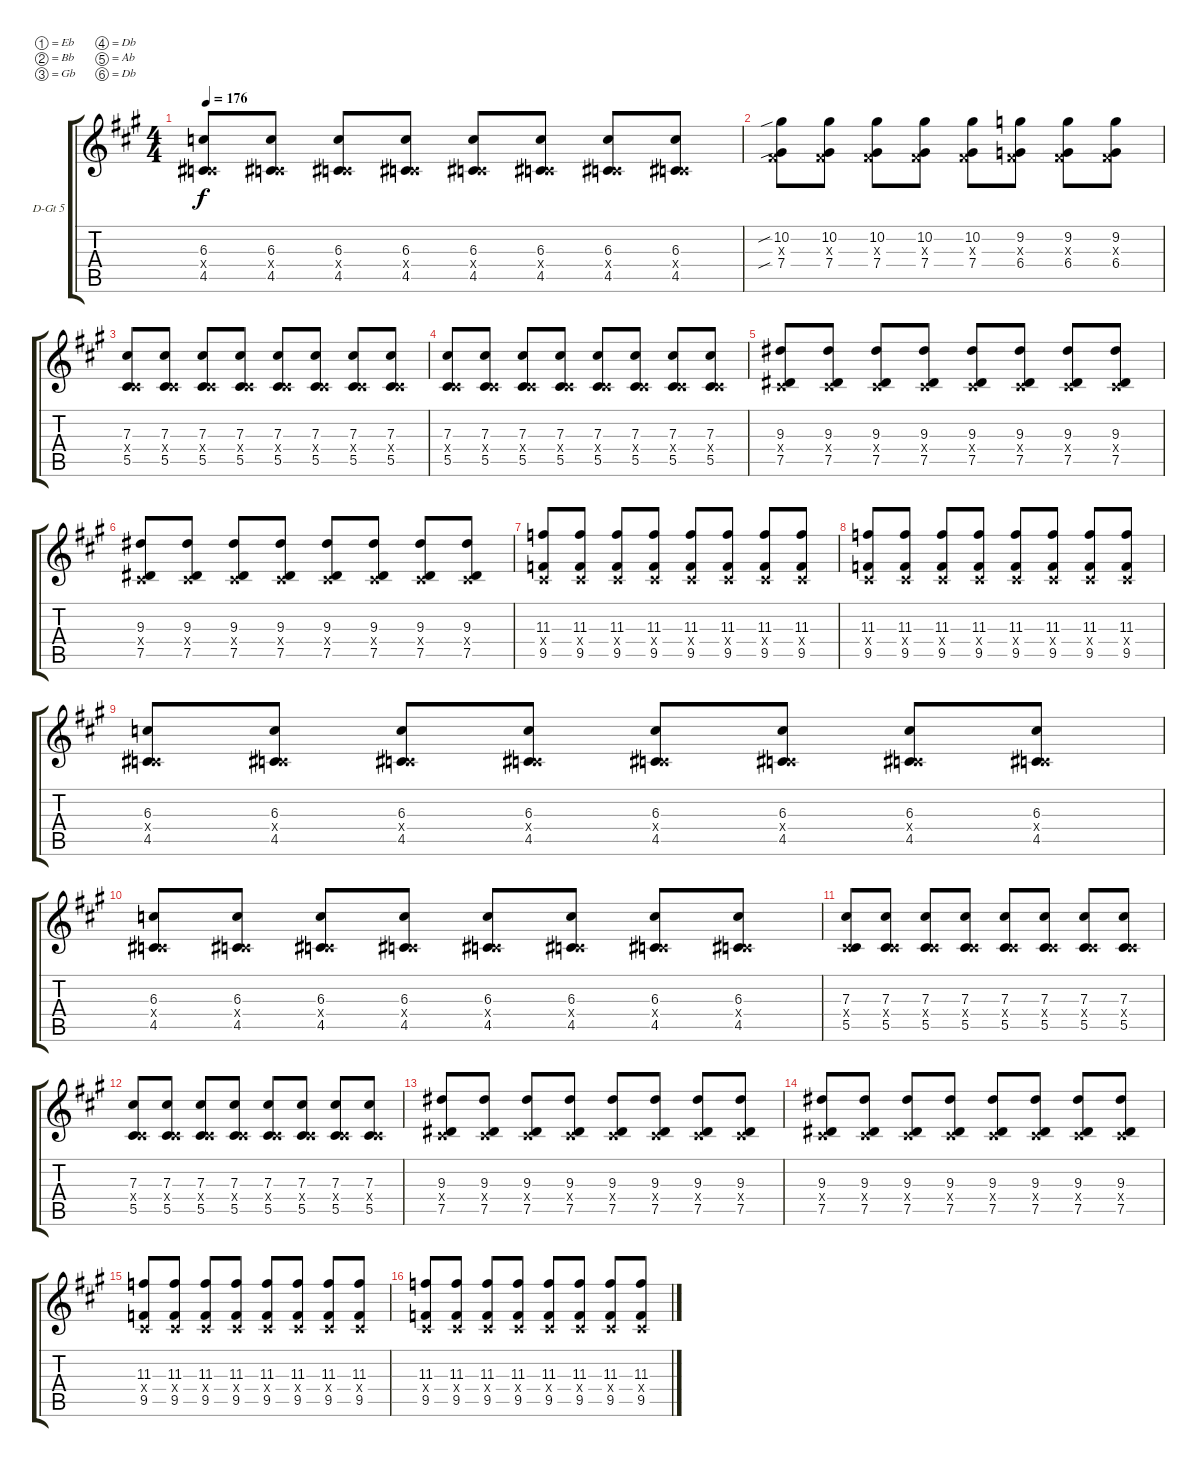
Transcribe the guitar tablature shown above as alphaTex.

\defaultSystemsLayout 4
\bracketExtendMode groupsimilarinstruments
\firstSystemTrackNameOrientation horizontal
\otherSystemsTrackNameOrientation horizontal
\track ("Distirotion Guitar 5" "D-Gt 5") {instrument distortionguitar}
\staff {score tabs}
\tuning (Eb4 Bb3 Gb3 Db3 Ab2 Db2)
\ts (4 4)
\tempo 176
\clef g2
\ks a
(4.5 0.4{x} 6.3).8{dy f} (4.5 0.4{x} 6.3).8 (4.5 0.4{x} 6.3).8 (4.5 0.4{x} 6.3).8 (4.5 0.4{x} 6.3).8 (4.5 0.4{x} 6.3).8 (4.5 0.4{x} 6.3).8 (4.5 0.4{x} 6.3).8 |
(10.2{sib} 0.3{x} 7.4{sib}).8 (10.2 0.3{x} 7.4).8 (10.2 0.3{x} 7.4).8 (10.2 0.3{x} 7.4).8 (10.2 0.3{x} 7.4).8 (9.2 0.3{x} 6.4).8 (9.2 0.3{x} 6.4).8 (9.2 0.3{x} 6.4).8 |
(5.5 0.4{x} 7.3).8 (5.5 0.4{x} 7.3).8 (5.5 0.4{x} 7.3).8 (5.5 0.4{x} 7.3).8 (5.5 0.4{x} 7.3).8 (5.5 0.4{x} 7.3).8 (5.5 0.4{x} 7.3).8 (5.5 0.4{x} 7.3).8 |
(5.5 0.4{x} 7.3).8 (5.5 0.4{x} 7.3).8 (5.5 0.4{x} 7.3).8 (5.5 0.4{x} 7.3).8 (5.5 0.4{x} 7.3).8 (5.5 0.4{x} 7.3).8 (5.5 0.4{x} 7.3).8 (5.5 0.4{x} 7.3).8 |
(7.5 0.4{x} 9.3).8 (7.5 0.4{x} 9.3).8 (7.5 0.4{x} 9.3).8 (7.5 0.4{x} 9.3).8 (7.5 0.4{x} 9.3).8 (7.5 0.4{x} 9.3).8 (7.5 0.4{x} 9.3).8 (7.5 0.4{x} 9.3).8 |
(7.5 0.4{x} 9.3).8 (7.5 0.4{x} 9.3).8 (7.5 0.4{x} 9.3).8 (7.5 0.4{x} 9.3).8 (7.5 0.4{x} 9.3).8 (7.5 0.4{x} 9.3).8 (7.5 0.4{x} 9.3).8 (7.5 0.4{x} 9.3).8 |
(9.5 0.4{x} 11.3).8 (9.5 0.4{x} 11.3).8 (9.5 0.4{x} 11.3).8 (9.5 0.4{x} 11.3).8 (9.5 0.4{x} 11.3).8 (9.5 0.4{x} 11.3).8 (9.5 0.4{x} 11.3).8 (9.5 0.4{x} 11.3).8 |
(9.5 0.4{x} 11.3).8 (9.5 0.4{x} 11.3).8 (9.5 0.4{x} 11.3).8 (9.5 0.4{x} 11.3).8 (9.5 0.4{x} 11.3).8 (9.5 0.4{x} 11.3).8 (9.5 0.4{x} 11.3).8 (9.5 0.4{x} 11.3).8 |
(4.5 0.4{x} 6.3).8 (4.5 0.4{x} 6.3).8 (4.5 0.4{x} 6.3).8 (4.5 0.4{x} 6.3).8 (4.5 0.4{x} 6.3).8 (4.5 0.4{x} 6.3).8 (4.5 0.4{x} 6.3).8 (4.5 0.4{x} 6.3).8 |
(4.5 0.4{x} 6.3).8 (4.5 0.4{x} 6.3).8 (4.5 0.4{x} 6.3).8 (4.5 0.4{x} 6.3).8 (4.5 0.4{x} 6.3).8 (4.5 0.4{x} 6.3).8 (4.5 0.4{x} 6.3).8 (4.5 0.4{x} 6.3).8 |
(7.3 0.4{x} 5.5).8 (5.5 0.4{x} 7.3).8 (5.5 0.4{x} 7.3).8 (5.5 0.4{x} 7.3).8 (5.5 0.4{x} 7.3).8 (5.5 0.4{x} 7.3).8 (5.5 0.4{x} 7.3).8 (5.5 0.4{x} 7.3).8 |
(5.5 0.4{x} 7.3).8 (5.5 0.4{x} 7.3).8 (5.5 0.4{x} 7.3).8 (5.5 0.4{x} 7.3).8 (5.5 0.4{x} 7.3).8 (5.5 0.4{x} 7.3).8 (5.5 0.4{x} 7.3).8 (5.5 0.4{x} 7.3).8 |
(7.5 0.4{x} 9.3).8 (7.5 0.4{x} 9.3).8 (7.5 0.4{x} 9.3).8 (7.5 0.4{x} 9.3).8 (7.5 0.4{x} 9.3).8 (7.5 0.4{x} 9.3).8 (7.5 0.4{x} 9.3).8 (7.5 0.4{x} 9.3).8 |
(7.5 0.4{x} 9.3).8 (7.5 0.4{x} 9.3).8 (7.5 0.4{x} 9.3).8 (7.5 0.4{x} 9.3).8 (7.5 0.4{x} 9.3).8 (7.5 0.4{x} 9.3).8 (7.5 0.4{x} 9.3).8 (7.5 0.4{x} 9.3).8 |
(9.5 0.4{x} 11.3).8 (9.5 0.4{x} 11.3).8 (9.5 0.4{x} 11.3).8 (9.5 0.4{x} 11.3).8 (9.5 0.4{x} 11.3).8 (9.5 0.4{x} 11.3).8 (9.5 0.4{x} 11.3).8 (9.5 0.4{x} 11.3).8 |
(9.5 0.4{x} 11.3).8 (9.5 0.4{x} 11.3).8 (9.5 0.4{x} 11.3).8 (9.5 0.4{x} 11.3).8 (9.5 0.4{x} 11.3).8 (9.5 0.4{x} 11.3).8 (9.5 0.4{x} 11.3).8 (9.5{ss} 0.4{x} 11.3{ss}).8
